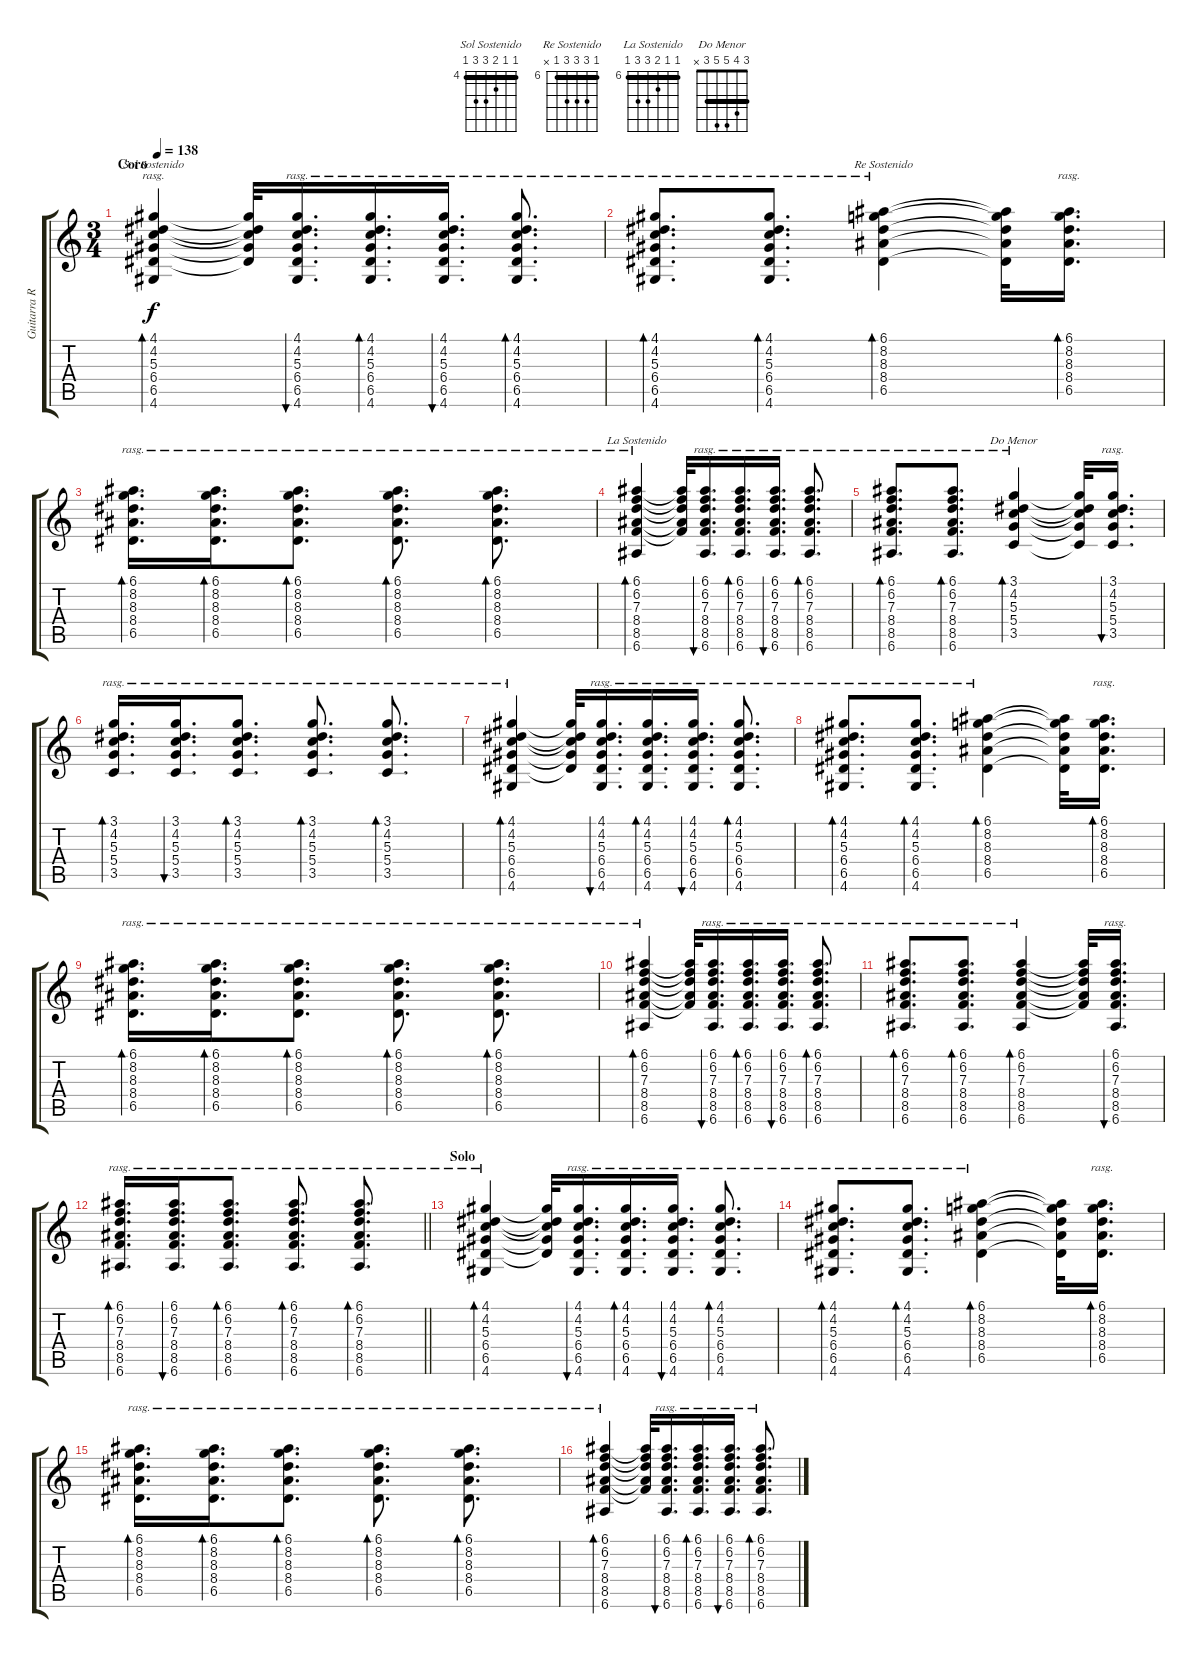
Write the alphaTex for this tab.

\track ("Guitarra Ritmica" "Guitarra R") {instrument acousticguitarsteel}
\staff {score tabs}
\tuning (E4 B3 G3 D3 A2 E2) {hide}
\chord ("Sol Sostenido" 4 4 5 6 6 4) {firstfret 4 barre 4}
\chord ("Re Sostenido" 6 8 8 8 6 x) {firstfret 6 barre 6}
\chord ("La Sostenido" 6 6 7 8 8 6) {firstfret 6 barre 6}
\chord ("Do Menor" 3 4 5 5 3 x) {barre 3}
\ts (3 4)
\section ("" "Coro")
\tempo 138
\clef g2
\ks c
(4.1 4.2 5.3 6.4 6.5 4.6).4{bd 30 ch "Sol Sostenido" rasg ii dy f} (4.1{t} 4.2{t} 5.3{t} 6.4{t} 6.5{t}).32 (4.1 4.2 5.3 6.4 6.5 4.6).16{d bu 30 rasg ii} (4.1 4.2 5.3 6.4 6.5 4.6).16{d bd 30 rasg ii} (4.1 4.2 5.3 6.4 6.5 4.6).16{d bu 30 rasg ii} (4.1 4.2 5.3 6.4 6.5 4.6).8{d bd 30 rasg ii} |
(4.1 4.2 5.3 6.4 6.5 4.6).8{d bd 30 rasg ii} (4.1 4.2 5.3 6.4 6.5 4.6).8{d bd 30 rasg ii} (6.1 8.2 8.3 8.4 6.5).4{bd 30 ch "Re Sostenido" rasg ii} (6.1{t} 8.2{t} 8.3{t} 8.4{t} 6.5{t}).32 (6.1 8.2 8.3 8.4 6.5).16{d bd 30 rasg ii} |
(6.1 8.2 8.3 8.4 6.5).16{d bd 30 rasg ii} (6.1 8.2 8.3 8.4 6.5).16{d bd 30 rasg ii} (6.1 8.2 8.3 8.4 6.5).8{d bd 30 rasg ii} (6.1 8.2 8.3 8.4 6.5).8{d bd 30 rasg ii} (6.1 8.2 8.3 8.4 6.5).8{d bd 30 rasg ii} |
(6.1 6.2 7.3 8.4 8.5 6.6).4{bd 30 ch "La Sostenido" rasg ii} (6.1{t} 6.2{t} 7.3{t} 8.4{t} 8.5{t}).32 (6.1 6.2 7.3 8.4 8.5 6.6).16{d bu 30 rasg ii} (6.1 6.2 7.3 8.4 8.5 6.6).16{d bd 30 rasg ii} (6.1 6.2 7.3 8.4 8.5 6.6).16{d bu 30 rasg ii} (6.1 6.2 7.3 8.4 8.5 6.6).8{d bd 30 rasg ii} |
(6.1 6.2 7.3 8.4 8.5 6.6).8{d bd 30 rasg ii} (6.1 6.2 7.3 8.4 8.5 6.6).8{d bd 30 rasg ii} (3.1 4.2 5.3 5.4 3.5).4{bd 30 ch "Do Menor" rasg ii} (3.1{t} 4.2{t} 5.3{t} 5.4{t} 3.5{t}).32 (3.1 4.2 5.3 5.4 3.5).16{d bu 30 rasg ii} |
(3.1 4.2 5.3 5.4 3.5).16{d bd 30 rasg ii} (3.1 4.2 5.3 5.4 3.5).16{d bu 30 rasg ii} (3.1 4.2 5.3 5.4 3.5).8{d bd 30 rasg ii} (3.1 4.2 5.3 5.4 3.5).8{d bd 30 rasg ii} (3.1 4.2 5.3 5.4 3.5).8{d bd 30 rasg ii} |
(4.1 4.2 5.3 6.4 6.5 4.6).4{bd 30 rasg ii} (4.1{t} 4.2{t} 5.3{t} 6.4{t} 6.5{t}).32 (4.1 4.2 5.3 6.4 6.5 4.6).16{d bu 30 rasg ii} (4.1 4.2 5.3 6.4 6.5 4.6).16{d bd 30 rasg ii} (4.1 4.2 5.3 6.4 6.5 4.6).16{d bu 30 rasg ii} (4.1 4.2 5.3 6.4 6.5 4.6).8{d bd 30 rasg ii} |
(4.1 4.2 5.3 6.4 6.5 4.6).8{d bd 30 rasg ii} (4.1 4.2 5.3 6.4 6.5 4.6).8{d bd 30 rasg ii} (6.1 8.2 8.3 8.4 6.5).4{bd 30 rasg ii} (6.1{t} 8.2{t} 8.3{t} 8.4{t} 6.5{t}).32 (6.1 8.2 8.3 8.4 6.5).16{d bd 30 rasg ii} |
(6.1 8.2 8.3 8.4 6.5).16{d bd 30 rasg ii} (6.1 8.2 8.3 8.4 6.5).16{d bd 30 rasg ii} (6.1 8.2 8.3 8.4 6.5).8{d bd 30 rasg ii} (6.1 8.2 8.3 8.4 6.5).8{d bd 30 rasg ii} (6.1 8.2 8.3 8.4 6.5).8{d bd 30 rasg ii} |
(6.1 6.2 7.3 8.4 8.5 6.6).4{bd 30 rasg ii} (6.1{t} 6.2{t} 7.3{t} 8.4{t} 8.5{t}).32 (6.1 6.2 7.3 8.4 8.5 6.6).16{d bu 30 rasg ii} (6.1 6.2 7.3 8.4 8.5 6.6).16{d bd 30 rasg ii} (6.1 6.2 7.3 8.4 8.5 6.6).16{d bu 30 rasg ii} (6.1 6.2 7.3 8.4 8.5 6.6).8{d bd 30 rasg ii} |
(6.1 6.2 7.3 8.4 8.5 6.6).8{d bd 30 rasg ii} (6.1 6.2 7.3 8.4 8.5 6.6).8{d bd 30 rasg ii} (6.1 6.2 7.3 8.4 8.5 6.6).4{bd 30 rasg ii} (6.1{t} 6.2{t} 7.3{t} 8.4{t} 8.5{t}).32 (6.1 6.2 7.3 8.4 8.5 6.6).16{d bu 30 rasg ii} |
\barLineRight lightlight
(6.1 6.2 7.3 8.4 8.5 6.6).16{d bd 30 rasg ii} (6.1 6.2 7.3 8.4 8.5 6.6).16{d bu 30 rasg ii} (6.1 6.2 7.3 8.4 8.5 6.6).8{d bd 30 rasg ii} (6.1 6.2 7.3 8.4 8.5 6.6).8{d bd 30 rasg ii} (6.1 6.2 7.3 8.4 8.5 6.6).8{d bd 30 rasg ii} |
\section ("" "Solo")
(4.1 4.2 5.3 6.4 6.5 4.6).4{bd 30 rasg ii} (4.1{t} 4.2{t} 5.3{t} 6.4{t} 6.5{t}).32 (4.1 4.2 5.3 6.4 6.5 4.6).16{d bu 30 rasg ii} (4.1 4.2 5.3 6.4 6.5 4.6).16{d bd 30 rasg ii} (4.1 4.2 5.3 6.4 6.5 4.6).16{d bu 30 rasg ii} (4.1 4.2 5.3 6.4 6.5 4.6).8{d bd 30 rasg ii} |
(4.1 4.2 5.3 6.4 6.5 4.6).8{d bd 30 rasg ii} (4.1 4.2 5.3 6.4 6.5 4.6).8{d bd 30 rasg ii} (6.1 8.2 8.3 8.4 6.5).4{bd 30 rasg ii} (6.1{t} 8.2{t} 8.3{t} 8.4{t} 6.5{t}).32 (6.1 8.2 8.3 8.4 6.5).16{d bd 30 rasg ii} |
(6.1 8.2 8.3 8.4 6.5).16{d bd 30 rasg ii} (6.1 8.2 8.3 8.4 6.5).16{d bd 30 rasg ii} (6.1 8.2 8.3 8.4 6.5).8{d bd 30 rasg ii} (6.1 8.2 8.3 8.4 6.5).8{d bd 30 rasg ii} (6.1 8.2 8.3 8.4 6.5).8{d bd 30 rasg ii} |
(6.1 6.2 7.3 8.4 8.5 6.6).4{bd 30 rasg ii} (6.1{t} 6.2{t} 7.3{t} 8.4{t} 8.5{t}).32 (6.1 6.2 7.3 8.4 8.5 6.6).16{d bu 30 rasg ii} (6.1 6.2 7.3 8.4 8.5 6.6).16{d bd 30 rasg ii} (6.1 6.2 7.3 8.4 8.5 6.6).16{d bu 30 rasg ii} (6.1 6.2 7.3 8.4 8.5 6.6).8{d bd 30 rasg ii}
